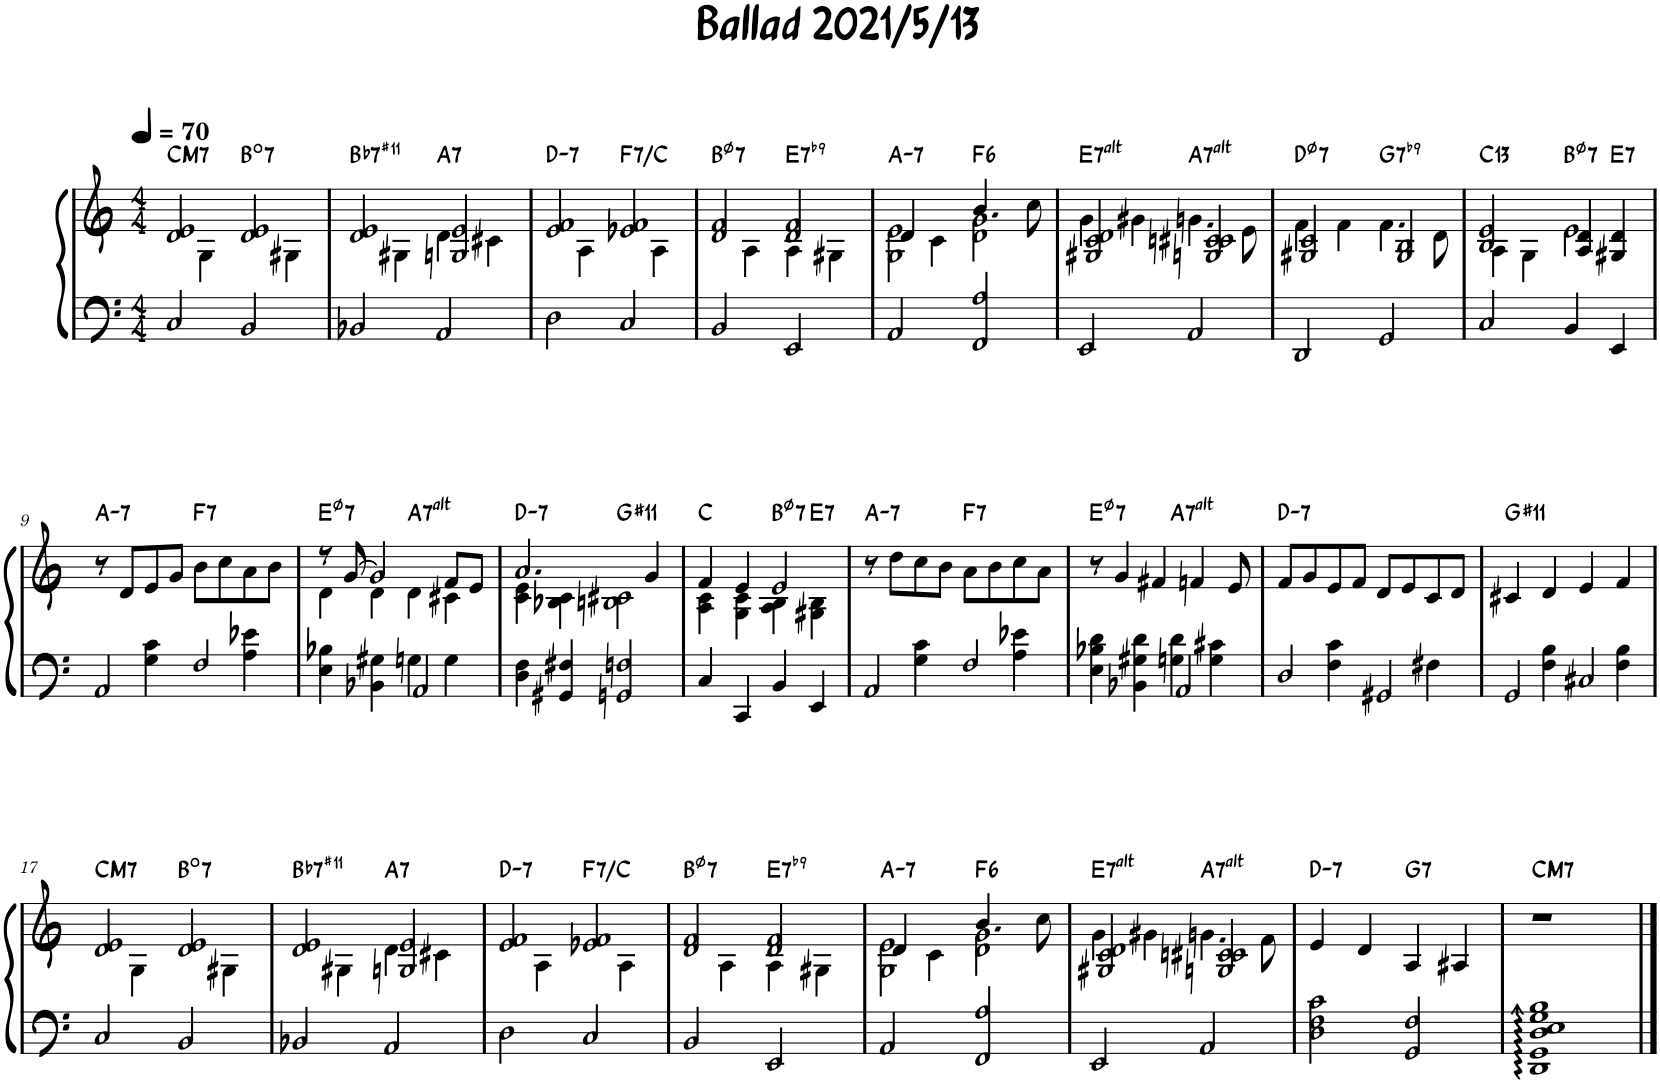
**kern	**kern	**harte
*part1	*part1	*part1
*staff2	*staff1	*
*I"Piano	*	*
*I'Pno.	*	*
*clefF4	*clefG2	*
*k[]	*k[]	*
*M4/4	*M4/4	*
*MM70	*MM70	*
=1	=1	=1
*	*^	*
!	!	!	!LO:H:kt=M7
2C/	2d/ 2e/	4ryy	C:maj7
.	.	4G\	.
!	!	!	!LO:H:kt=7
2BB/	2d/ 2e/	4ryy	B:dim7
.	.	4G#X\	.
=2	=2	=2	=2
!	!	!	!LO:H:kt=7
2BB-X/	2d/ 2e/	4ryy	Bb:7(#11)
.	.	4G#X\	.
!	!	!	!LO:H:kt=7
2AA/	2Gn/ 2e/	4d\	A:7
.	.	4c#X\	.
=3	=3	=3	=3
!	!	!	!LO:H:kt=7
2D\	2e/ 2f/	4ryy	D:min7
.	.	4A\	.
!	!	!	!LO:H:kt=7
2C/	2e-X/ 2f/	4ryy	F:7/5
.	.	4A\	.
=4	=4	=4	=4
!	!	!	!LO:H:kt=7
2BB/	2d/ 2f/	4ryy	B:hdim7
.	.	4A\	.
!	!	!	!LO:H:kt=7
2EE/	2d/ 2f/	4A\	E:7(b9)
.	.	4G#X\	.
=5	=5	=5	=5
!	!	!	!LO:H:kt=7
2AA/	2G\ 2e\	4d/	A:min7
.	.	4c\	.
!	!	!	!LO:H:kt=6
2FF/ 2A/	2d\ 2g\	4.b/	F:maj6
.	.	8cc\	.
=6	=6	=6	=6
!	!	!	!LO:H:kt=7
2EE/	2G#X/ 2c/ 2d/	4g\	E:(3,b5,#5,b7,b9,#9)
.	.	4g#X\	.
!	!	!	!LO:H:kt=7
2AA/	2Gn/ 2cn/ 2c#X/	4.gn\	A:(3,b5,#5,b7,b9,#9)
.	.	8e\	.
=7	=7	=7	=7
!	!	!	!LO:H:kt=7
2DD/	2G#X/ 2c/	4f\	D:hdim7
.	.	4f\	.
!	!	!	!LO:H:kt=7
2GG/	2G#/ 2B/	4.f\	G:7(b9)
.	.	8d\	.
=8	=8	=8	=8
!	!	!	!LO:H:kt=13
2C/	2B/ 2e/	4A\	C:9(11,13)
.	.	4G\	.
!	!	!	!LO:H:kt=7
4BB/	4A/ 4d/	2e\	B:hdim7
!	!	!	!LO:H:kt=7
4EE/	4G#X/ 4d/	.	E:7
*	*v	*v	*
!!LO:LB:g=z
=9	=9	=9
*^	*	*
!	!	!	!LO:H:kt=7
2AA/	4ryy	8r	A:min7
.	.	8d/L	.
.	4G\ 4c\	8e/	.
.	.	8g/J	.
!	!	!	!LO:H:kt=7
2F/	4ryy	8b\L	F:7
.	.	8cc\	.
.	4A\ 4e-X\	8a\	.
.	.	8b\J	.
=10	=10	=10	=10
*	*	*^	*
!	!	!	!	!LO:H:kt=7
4E\ 4B-X\	2ryy	8r	4d\	E:hdim7
.	.	[8g/	.	.
4BB-X\ 4G#X\	.	2g/]	4d\	.
!	!	!	!	!LO:H:kt=7
2AA/	4Gn\	.	4d\	A:(3,b5,#5,b7,b9,#9)
.	4G\	8f/L	4c#X\	.
.	.	8e/J	.	.
*v	*v	*	*	*
=11	=11	=11	=11
!	!	!	!LO:H:kt=7
4D\ 4F\	2.a/	4c\ 4e\	D:min7
4GG#X/ 4F#X/	.	4B-X\ 4c\	.
!	!	!	!LO:H:kt=11
2GGn/ 2Fn/	.	2Bn\ 2c#X\	G#:9(11)
.	4g/	.	.
=12	=12	=12	=12
4C/	4f/	4A\ 4c\	C:maj
4CC/	4e/	4G\ 4c\	.
!	!	!	!LO:H:kt=7
4BB/	2e/	4A\ 4B\	B:hdim7
!	!	!	!LO:H:kt=7
4EE/	.	4G#X\ 4B\	E:7
=13	=13	=13	=13
*^	*	*	*
!	!	!	!	!LO:H:kt=7
*	*	*v	*v	*
2AA/	4ryy	8r	A:min7
.	.	8dd\L	.
.	4G\ 4c\	8cc\	.
.	.	8b\J	.
!	!	!	!LO:H:kt=7
2F/	4ryy	8a\L	F:7
.	.	8b\	.
.	4A\ 4e-X\	8cc\	.
.	.	8a\J	.
=14	=14	=14	=14
!	!	!	!LO:H:kt=7
*	*	*^	*
4E\ 4B-X\ 4d\	2ryy	8r	2ryy	E:hdim7
.	.	4g/	.	.
4BB-X\ 4G#X\ 4d\	.	.	.	.
.	.	4f#X/	.	.
!	!	!	!	!LO:H:kt=7
2AA/	4Gn\ 4d\	.	2ryy	A:(3,b5,#5,b7,b9,#9)
.	.	4fn/	.	.
.	4G\ 4c#X\	.	.	.
.	.	8e/	.	.
=15	=15	=15	=15	=15
!	!	!	!	!LO:H:kt=7
*	*	*v	*v	*
2D/	4ryy	8f/L	D:min7
.	.	8g/	.
.	4F\ 4c\	8e/	.
.	.	8f/J	.
2GG#X/	4ryy	8d/L	.
.	.	8e/	.
.	4F#X\	8c/	.
.	.	8d/J	.
=16	=16	=16	=16
!	!	!	!LO:H:kt=11
2GG/	4ryy	4c#X/	G#:9(11)
.	4F\ 4B\	4d/	.
2C#X/	4ryy	4e/	.
.	4F\ 4B\	4f/	.
!!LO:LB:g=z
=17	=17	=17	=17
*	*	*^	*
!	!	!	!	!LO:H:kt=M7
*v	*v	*	*	*
2C/	2d/ 2e/	4ryy	C:maj7
.	.	4G\	.
!	!	!	!LO:H:kt=7
2BB/	2d/ 2e/	4ryy	B:dim7
.	.	4G#X\	.
=18	=18	=18	=18
!	!	!	!LO:H:kt=7
2BB-X/	2d/ 2e/	4ryy	Bb:7(#11)
.	.	4G#X\	.
!	!	!	!LO:H:kt=7
2AA/	2Gn/ 2e/	4d\	A:7
.	.	4c#X\	.
=19	=19	=19	=19
!	!	!	!LO:H:kt=7
2D\	2e/ 2f/	4ryy	D:min7
.	.	4A\	.
!	!	!	!LO:H:kt=7
2C/	2e-X/ 2f/	4ryy	F:7/5
.	.	4A\	.
=20	=20	=20	=20
!	!	!	!LO:H:kt=7
2BB/	2d/ 2f/	4ryy	B:hdim7
.	.	4A\	.
!	!	!	!LO:H:kt=7
2EE/	2d/ 2f/	4A\	E:7(b9)
.	.	4G#X\	.
=21	=21	=21	=21
!	!	!	!LO:H:kt=7
2AA/	2G\ 2e\	4d/	A:min7
.	.	4c\	.
!	!	!	!LO:H:kt=6
2FF/ 2A/	2d\ 2g\	4.b/	F:maj6
.	.	8cc\	.
=22	=22	=22	=22
!	!	!	!LO:H:kt=7
2EE/	2G#X/ 2c/ 2d/	4g\	E:(3,b5,#5,b7,b9,#9)
.	.	4g#X\	.
!	!	!	!LO:H:kt=7
2AA/	2Gn/ 2cn/ 2c#X/	4.gn\	A:(3,b5,#5,b7,b9,#9)
.	.	8f\	.
*	*v	*v	*
=23	=23	=23
2D\ 2F\ 2c\	4e/	.
.	4d/	.
2GG/ 2F/	4A/	.
.	4A#X/	.
=24	=24	=24
1DD: 1GG: 1D: 1E: 1G: 1B:	1r	.
==	==	==
*-	*-	*-
